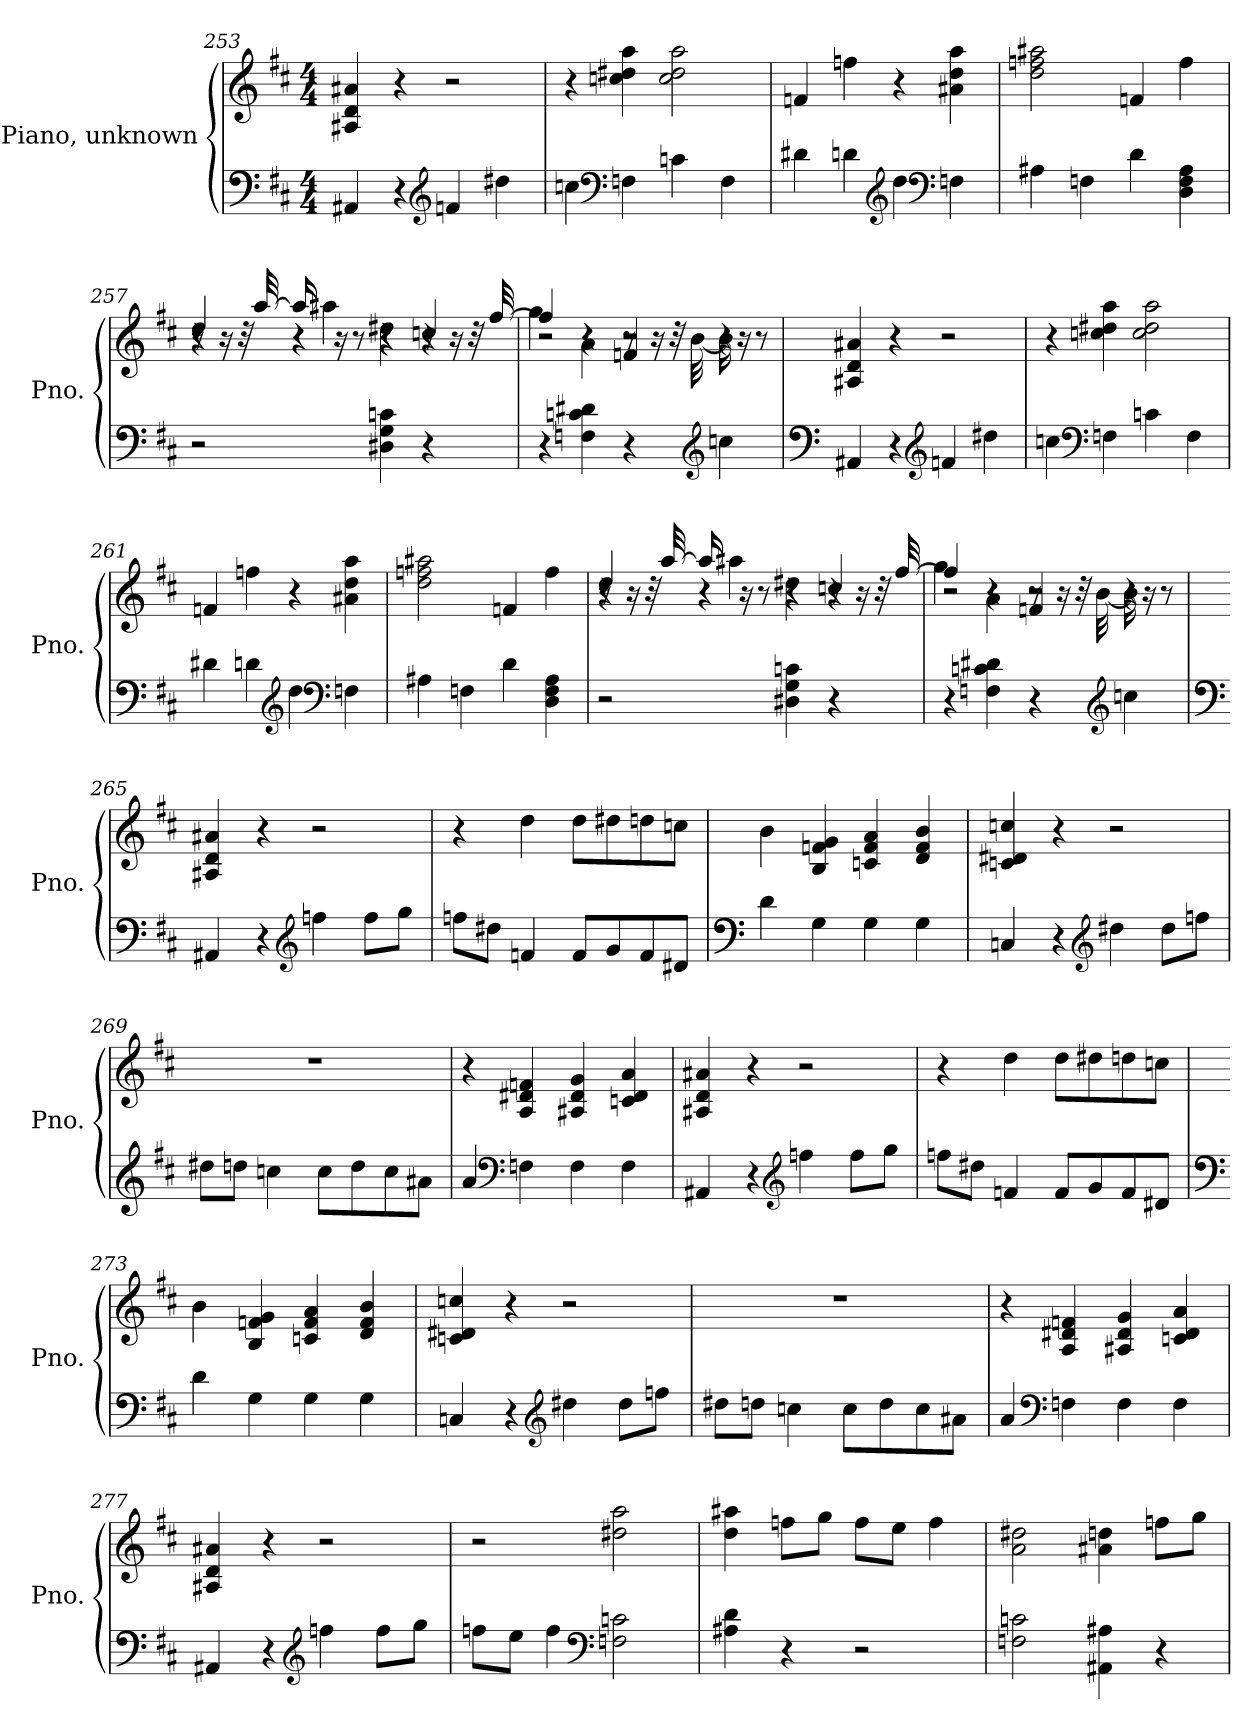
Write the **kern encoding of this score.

**kern	**kern
*part1	*part1
*staff2	*staff1
*I"Piano, unknown	*
*I'Pno.	*
!!LO:LB:g=z
*clefF4	*clefG2
*k[f#c#]	*k[f#c#]
*M4/4	*M4/4
=253	=253
4AA#X/	4A#X/ 4d/ 4a#X/
4r	4r
*clefG2	*
4fn/	2r
4dd#X\	.
=254	=254
4ccn\	4r
*clefF4	*
4Fn\	4ccn\ 4dd#X\ 4aa\
4cn\	2cc\ 2dd#\ 2aa\
4F\	.
=255	=255
4d#X\	4fn/
4dn\	4ffn\
*clefG2	*
4dd\	4r
*clefF4	*
4Fn\	4a#X\ 4dd\ 4aa\
=256	=256
4A#X\	2dd\ 2ffn\ 2aa#X\
4Fn\	.
4d\	4fn/
4D\ 4F\ 4A#\	4ff\
!!LO:LB:g=z
=257	=257
*	*^
*	*	*^
2r	8r	4r	4dd/
.	16r	.	.
.	32r	.	.
.	[32aa/	.	.
.	16aa/]	4aa#X\	4r
.	16r	.	.
.	8r	.	.
4D#X\ 4G\ 4cn\	4r	4dd#X\	4r
4r	8r	4r	4ccn/
.	16r	.	.
.	32r	.	.
.	[32ff#/	.	.
=258	=258	=258	=258
4r	4ff#/]	4gg\	2r
4Fn\ 4cn\ 4d#X\	4r	4a\	.
4r	2r	8r	4fn/
.	.	16r	.
.	.	32r	.
.	.	[32b\	.
*clefG2	*	*	*
4ccn\	.	16b\]	4r
.	.	16r	.
.	.	8r	.
*	*v	*v	*v
=259	=259
*clefF4	*
4AA#X/	4A#X/ 4d/ 4a#X/
4r	4r
*clefG2	*
4fn/	2r
4dd#X\	.
!!LO:LB:g=z
=260	=260
4ccn\	4r
*clefF4	*
4Fn\	4ccn\ 4dd#X\ 4aa\
4cn\	2cc\ 2dd#\ 2aa\
4F\	.
=261	=261
4d#X\	4fn/
4dn\	4ffn\
*clefG2	*
4dd\	4r
*clefF4	*
4Fn\	4a#X\ 4dd\ 4aa\
=262	=262
4A#X\	2dd\ 2ffn\ 2aa#X\
4Fn\	.
4d\	4fn/
4D\ 4F\ 4A#\	4ff\
=263	=263
*	*^
*	*	*^
2r	8r	4r	4dd/
.	16r	.	.
.	32r	.	.
.	[32aa/	.	.
.	16aa/]	4aa#X\	4r
.	16r	.	.
.	8r	.	.
4D#X\ 4G\ 4cn\	4r	4dd#X\	4r
4r	8r	4r	4ccn/
.	16r	.	.
.	32r	.	.
.	[32ff#/	.	.
!!LO:PB:g=z	!!	!!
=264	=264	=264	=264
4r	4ff#/]	4gg\	2r
4Fn\ 4cn\ 4d#X\	4r	4a\	.
4r	2r	8r	4fn/
.	.	16r	.
.	.	32r	.
.	.	[32b\	.
*clefG2	*	*	*
4ccn\	.	16b\]	4r
.	.	16r	.
.	.	8r	.
*	*v	*v	*v
=265	=265
*clefF4	*
4AA#X/	4A#X/ 4d/ 4a#X/
4r	4r
*clefG2	*
4ffn\	2r
8ff\L	.
8gg\J	.
=266	=266
8ffn\L	4r
8dd#X\J	.
4fn/	4dd\
8f/L	8dd\L
8g/	8dd#X\
8f/	8ddn\
8d#X/J	8ccn\J
=267	=267
*clefF4	*
4d\	4b\
4G\	4B/ 4fn/ 4g/
4G\	4cn/ 4f/ 4a/
4G\	4d/ 4f/ 4b/
!!LO:LB:g=z
=268	=268
4Cn/	4cn/ 4d#X/ 4ccn/
4r	4r
*clefG2	*
4dd#X\	2r
8dd#\L	.
8ffn\J	.
=269	=269
8dd#X\L	1r
8ddn\J	.
4ccn\	.
8cc\L	.
8dd\	.
8cc\	.
8a#X\J	.
=270	=270
4a/	4r
*clefF4	*
4Fn\	4A/ 4d#X/ 4fn/
4F\	4A#X/ 4d#/ 4g/
4F\	4cn/ 4d#/ 4a/
=271	=271
4AA#X/	4A#X/ 4d/ 4a#X/
4r	4r
*clefG2	*
4ffn\	2r
8ff\L	.
8gg\J	.
!!LO:LB:g=z
=272	=272
8ffn\L	4r
8dd#X\J	.
4fn/	4dd\
8f/L	8dd\L
8g/	8dd#X\
8f/	8ddn\
8d#X/J	8ccn\J
=273	=273
*clefF4	*
4d\	4b\
4G\	4B/ 4fn/ 4g/
4G\	4cn/ 4f/ 4a/
4G\	4d/ 4f/ 4b/
=274	=274
4Cn/	4cn/ 4d#X/ 4ccn/
4r	4r
*clefG2	*
4dd#X\	2r
8dd#\L	.
8ffn\J	.
=275	=275
8dd#X\L	1r
8ddn\J	.
4ccn\	.
8cc\L	.
8dd\	.
8cc\	.
8a#X\J	.
!!LO:LB:g=z
=276	=276
4a/	4r
*clefF4	*
4Fn\	4A/ 4d#X/ 4fn/
4F\	4A#X/ 4d#/ 4g/
4F\	4cn/ 4d#/ 4a/
=277	=277
4AA#X/	4A#X/ 4d/ 4a#X/
4r	4r
*clefG2	*
4ffn\	2r
8ff\L	.
8gg\J	.
=278	=278
8ffn\L	2r
8ee\J	.
4ff\	.
*clefF4	*
2Fn\ 2cn\	2dd#X\ 2aa\
=279	=279
4A#X\ 4d\	4dd\ 4aa#X\
4r	8ffn\L
.	8gg\J
2r	8ff\L
.	8ee\J
.	4ff\
=280	=280
2Fn\ 2cn\	2a\ 2dd#X\
4AA#X\ 4A#X\	4a#X\ 4ddn\
4r	8ffn\L
.	8gg\J
=	=
*-	*-
